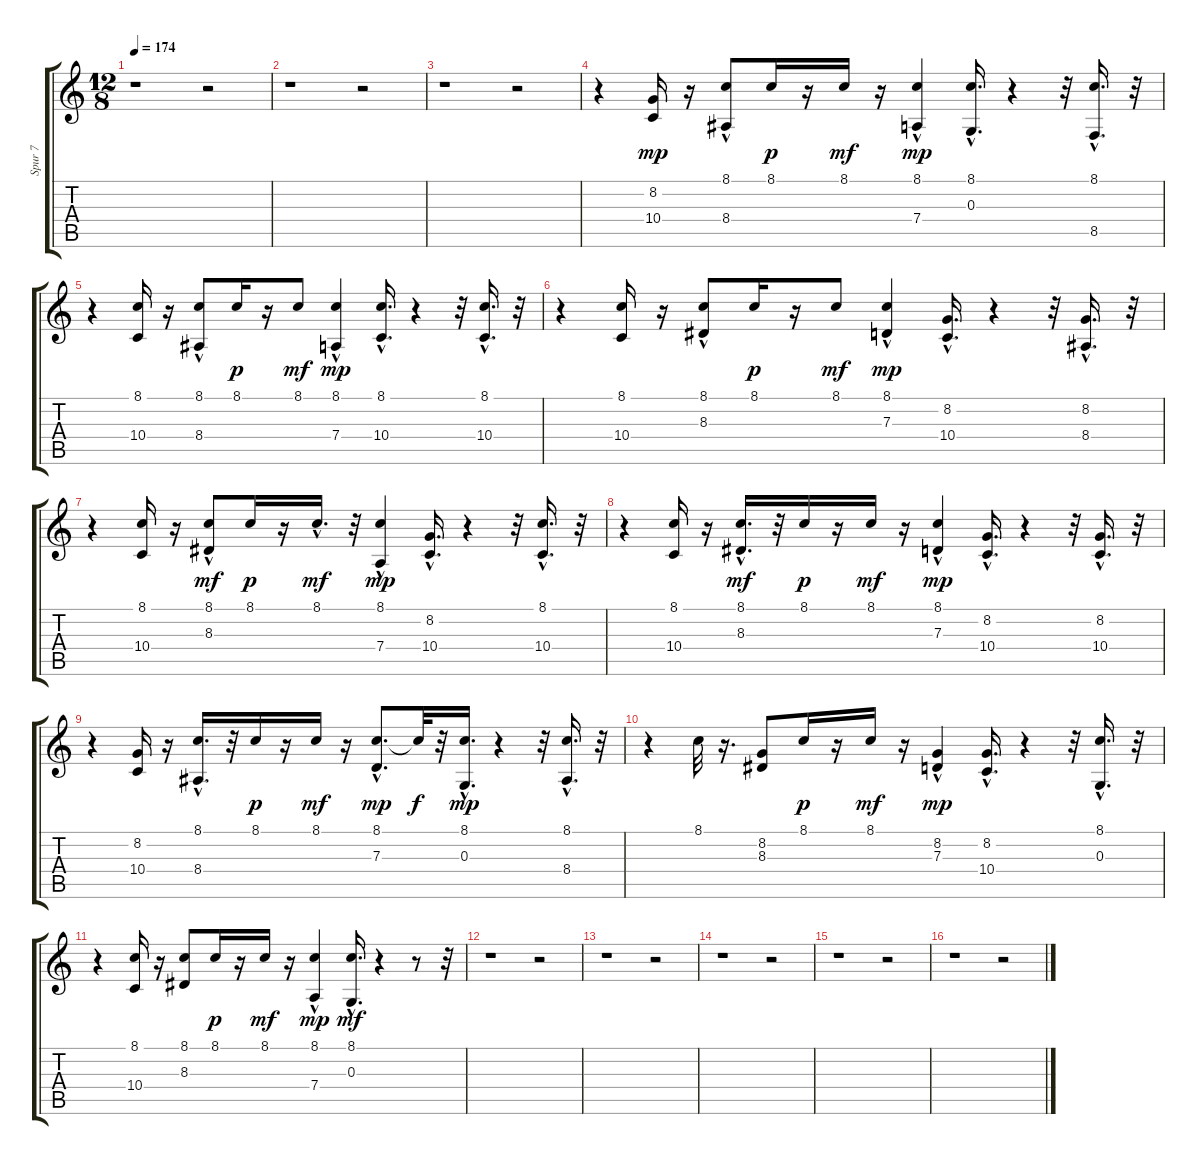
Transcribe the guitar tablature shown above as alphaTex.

\track ("Spur 7" "Spur 7") {instrument fx8scifi}
\staff {score tabs}
\tuning (E4 B3 G3 D3 A2 E2) {hide}
\ts (12 8)
\tempo 174
\clef g2
\ks c
r.1{dy mp} r.2 |
r.1 r.2 |
r.1 r.2 |
r.4 (8.2 10.4).16 r.16 (8.1{hac} 8.4{hac}).8 8.1.16{dy p} r.16 8.1.16{dy mf} r.16 (8.1 7.4{hac}).4{dy mp} (8.1{hac} 0.3{hac}).16{d} r.4 r.32 (8.1{hac} 8.5{hac}).16{d} r.32 |
r.4 (8.1 10.4).16 r.16 (8.1{hac} 8.4{hac}).8 8.1.16{dy p} r.16 8.1.8{dy mf} (8.1 7.4{hac}).4{dy mp} (8.1{hac} 10.4{hac}).16{d} r.4 r.32 (8.1{hac} 10.4{hac}).16{d} r.32 |
r.4 (8.1 10.4).16 r.16 (8.1{hac} 8.3).8 8.1.16{dy p} r.16 8.1.8{dy mf} (8.1 7.3{hac}).4{dy mp} (8.2{hac} 10.4{hac}).16{d} r.4 r.32 (8.2 8.4{hac}).16{d} r.32 |
r.4 (8.1 10.4).16 r.16 (8.1{hac} 8.3).8{dy mf} 8.1.16{dy p} r.16 8.1{hac}.16{d dy mf} r.32 (8.1 7.4{hac}).4{dy mp} (8.2{hac} 10.4{hac}).16{d} r.4 r.32 (8.1 10.4{hac}).16{d} r.32 |
r.4 (8.1 10.4).16 r.16 (8.1{hac} 8.3{hac}).16{d dy mf} r.32 8.1.16{dy p} r.16 8.1.16{dy mf} r.16 (8.1 7.3{hac}).4{dy mp} (8.2 10.4{hac}).16{d} r.4 r.32 (8.2 10.4{hac}).16{d} r.32 |
r.4 (8.2 10.4).16 r.16 (8.1{hac} 8.4{hac}).16{d} r.32 8.1.16{dy p} r.16 8.1.16{dy mf} r.16 (8.1{hac} 7.3{hac}).8{d dy mp} 8.1{t}.32{dy f} r.32 (8.1{hac} 0.3{hac}).16{d dy mp} r.4 r.32 (8.1{hac} 8.4).16{d} r.32 |
r.4 8.1.32 r.16{d} (8.2 8.3).8 8.1.16{dy p} r.16 8.1.16{dy mf} r.16 (8.2 7.3{hac}).4{dy mp} (8.2 10.4{hac}).16{d} r.4 r.32 (8.1{hac} 0.3{hac}).16{d} r.32 |
r.4 (8.1 10.4).16 r.16 (8.1 8.3).8 8.1.16{dy p} r.16 8.1.16{dy mf} r.16 (8.1 7.4{hac}).4{dy mp} (8.1{hac} 0.3).16{d dy mf} r.4 r.8 r.32 |
r.1 r.2 |
r.1 r.2 |
r.1 r.2 |
r.1 r.2 |
r.1 r.2
